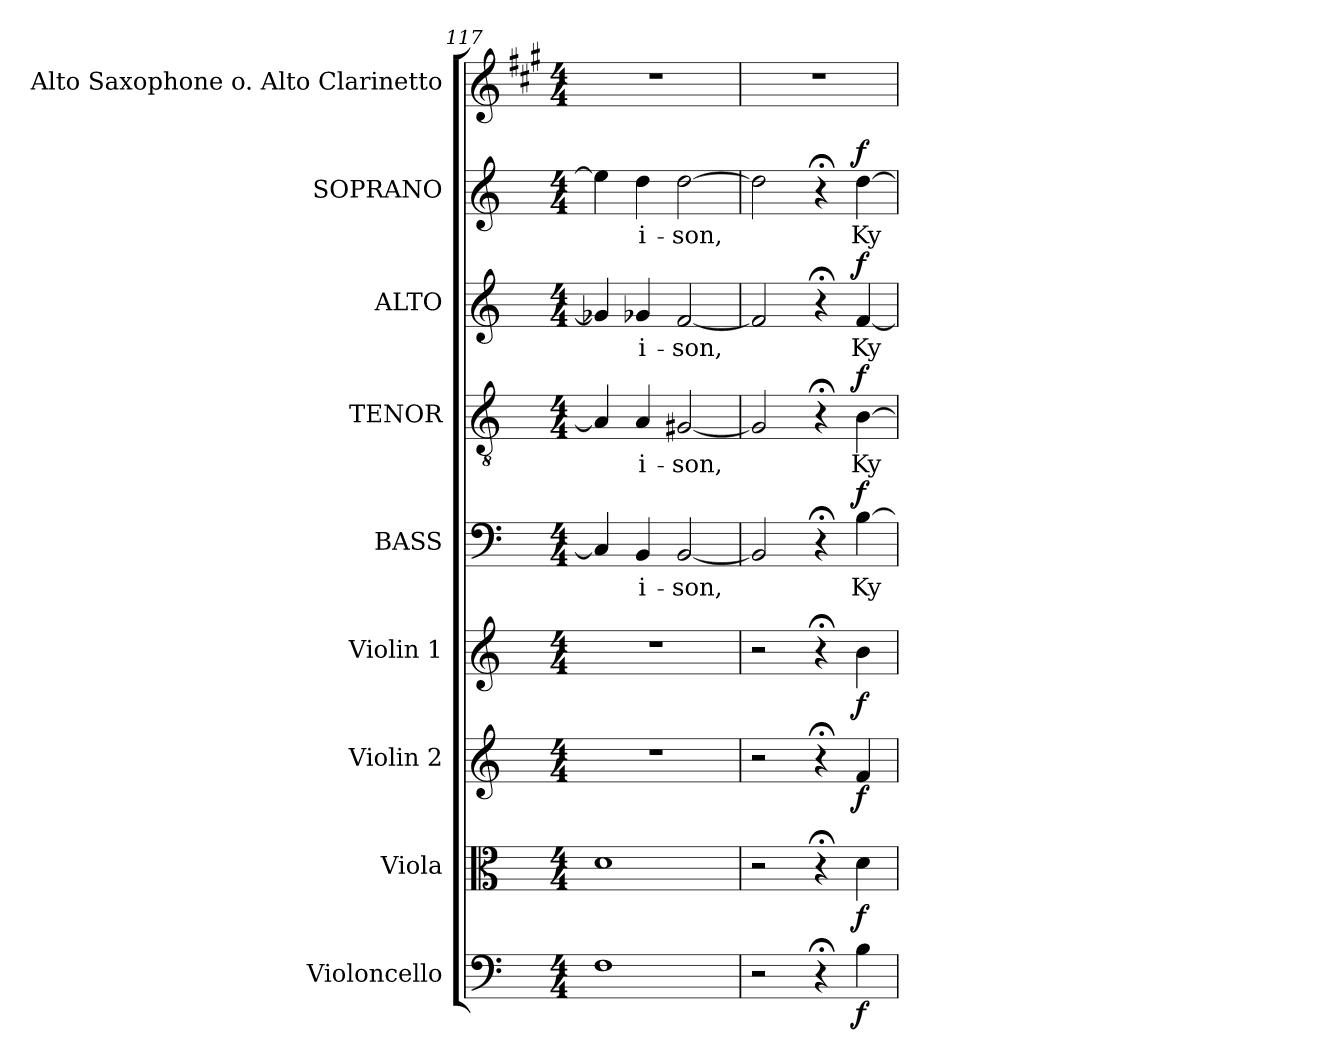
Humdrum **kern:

**kern	**dynam	**kern	**dynam	**kern	**dynam	**kern	**dynam	**kern	**text	**dynam	**kern	**text	**dynam	**kern	**text	**dynam	**kern	**text	**dynam	**kern
*part9	*part9	*part8	*part8	*part7	*part7	*part6	*part6	*part5	*part5	*part5	*part4	*part4	*part4	*part3	*part3	*part3	*part2	*part2	*part2	*part1
*staff9	*staff9	*staff8	*staff8	*staff7	*staff7	*staff6	*staff6	*staff5	*staff5	*staff5	*staff4	*staff4	*staff4	*staff3	*staff3	*staff3	*staff2	*staff2	*staff2	*staff1
*I"Violoncello	*	*I"Viola	*	*I"Violin 2	*	*I"Violin 1	*	*I"BASS	*	*	*I"TENOR	*	*	*I"ALTO	*	*	*I"SOPRANO	*	*	*I"Alto Saxophone o. Alto Clarinetto
*I'Vc.	*	*I'Vla.	*	*I'Vln. 2	*	*I'Vln. 1	*	*I'B.	*	*	*I'T.	*	*	*I'A.	*	*	*I'S.	*	*	*I'Alto Sax. o. Alto Clar.
*clefF4	*	*clefC3	*	*clefG2	*	*clefG2	*	*clefF4	*	*	*clefGv2	*	*	*clefG2	*	*	*clefG2	*	*	*clefG2
*	*	*	*	*	*	*	*	*	*	*	*ITrd7c12	*	*	*	*	*	*	*	*	*ITrd5c9
*k[]	*	*k[]	*	*k[]	*	*k[]	*	*k[]	*	*	*k[]	*	*	*k[]	*	*	*k[]	*	*	*k[]
*C:	*	*C:	*	*C:	*	*C:	*	*C:	*	*	*C:	*	*	*C:	*	*	*C:	*	*	*C:
*M4/4	*	*M4/4	*	*M4/4	*	*M4/4	*	*M4/4	*	*	*M4/4	*	*	*M4/4	*	*	*M4/4	*	*	*M4/4
=117	=117	=117	=117	=117	=117	=117	=117	=117	=117	=117	=117	=117	=117	=117	=117	=117	=117	=117	=117	=117
1Fi	.	1di	.	1r	.	1r	.	4Ci/]	.	.	4AAi/]	.	.	4g-Xi/]	.	.	4ee-i\]	.	.	1r
!	!	!	!	!	!	!	!	!	!LO:LY:b:color=#000000	!	!	!	!	!	!	!	!	!	!	!
!	!	!	!	!	!	!	!	!	!	!	!	!LO:LY:b:color=#000000	!	!	!	!	!	!	!	!
!	!	!	!	!	!	!	!	!	!	!	!	!	!	!	!LO:LY:b:color=#000000	!	!	!	!	!
!	!	!	!	!	!	!	!	!	!	!	!	!	!	!	!	!	!	!LO:LY:b:color=#000000	!	!
.	.	.	.	.	.	.	.	4BBi/	-i-	.	4AAi/	-i-	.	4g-Xi/	-i-	.	4ddi\	-i-	.	.
!	!	!	!	!	!	!	!	!	!LO:LY:b:color=#000000	!	!	!	!	!	!	!	!	!	!	!
!	!	!	!	!	!	!	!	!	!	!	!	!LO:LY:b:color=#000000	!	!	!	!	!	!	!	!
!	!	!	!	!	!	!	!	!	!	!	!	!	!	!	!LO:LY:b:color=#000000	!	!	!	!	!
!	!	!	!	!	!	!	!	!	!	!	!	!	!	!	!	!	!	!LO:LY:b:color=#000000	!	!
.	.	.	.	.	.	.	.	[<2BBi/	-son,	.	[<2GG#Xi/	-son,	.	[<2fi/	-son,	.	[>2ddi\	-son,	.	.
!!LO:PB:g=z
=118	=118	=118	=118	=118	=118	=118	=118	=118	=118	=118	=118	=118	=118	=118	=118	=118	=118	=118	=118	=118
2r	.	2r	.	2r	.	2r	.	2BBi/]	.	.	2GG#i/]	.	.	2fi/]	.	.	2ddi\]	.	.	1r
4r;	.	4r;	.	4r;	.	4r;	.	4r;	.	.	4r;	.	.	4r;	.	.	4r;	.	.	.
!	!	!	!	!	!	!	!	!	!LO:LY:b:color=#000000	!	!	!	!	!	!	!	!	!	!	!
!	!	!	!	!	!	!	!	!	!	!	!	!LO:LY:b:color=#000000	!	!	!	!	!	!	!	!
!	!	!	!	!	!	!	!	!	!	!	!	!	!	!	!LO:LY:b:color=#000000	!	!	!	!	!
!	!	!	!	!	!	!	!	!	!	!	!	!	!	!	!	!	!	!LO:LY:b:color=#000000	!	!
4Bi\	f	4di\	f	4fi/	f	4bi\	f	[>4Bi\	Ky-	f	[>4BBi\	Ky-	f	[<4fi/	Ky-	f	[>4ddi\	Ky-	f	.
=	=	=	=	=	=	=	=	=	=	=	=	=	=	=	=	=	=	=	=	=
*-	*-	*-	*-	*-	*-	*-	*-	*-	*-	*-	*-	*-	*-	*-	*-	*-	*-	*-	*-	*-
